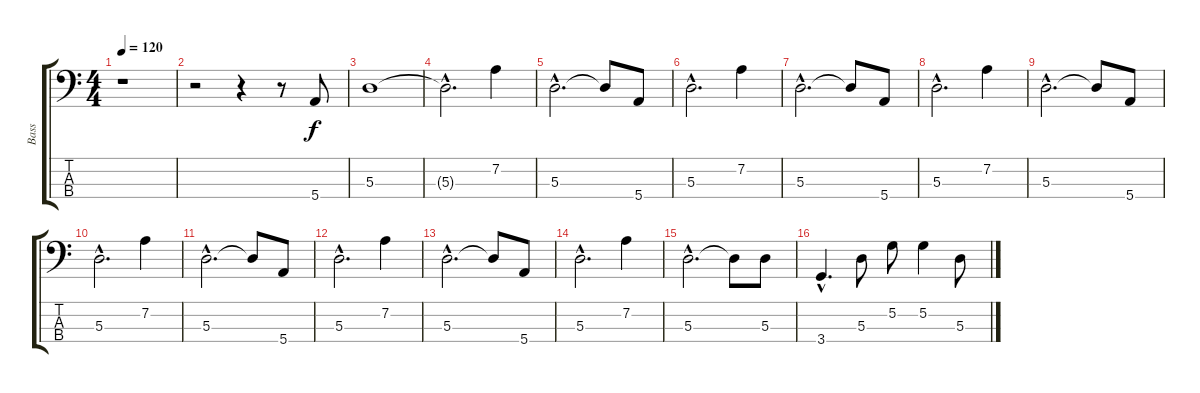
\track ("Bass" "Bass") {instrument electricbassfinger}
\staff {score tabs}
\tuning (G2 D2 A1 E1) {hide}
\ts (4 4)
\tempo 120
\clef f4
\ks c
r.1{dy f instrument electricbassfinger} |
r.2 r.4 r.8 5.4.8 |
5.3.1 |
5.3{hac t}.2{d} 7.2.4 |
5.3{hac}.2{d} 5.3{t}.8 5.4.8 |
5.3{hac}.2{d} 7.2.4 |
5.3{hac}.2{d} 5.3{t}.8 5.4.8 |
5.3{hac}.2{d} 7.2.4 |
5.3{hac}.2{d} 5.3{t}.8 5.4.8 |
5.3{hac}.2{d} 7.2.4 |
5.3{hac}.2{d} 5.3{t}.8 5.4.8 |
5.3{hac}.2{d} 7.2.4 |
5.3{hac}.2{d} 5.3{t}.8 5.4.8 |
5.3{hac}.2{d} 7.2.4 |
5.3{hac}.2{d} 5.3{t}.8 5.3.8 |
3.4{hac}.4{d} 5.3.8 5.2.8 5.2.4 5.3.8
